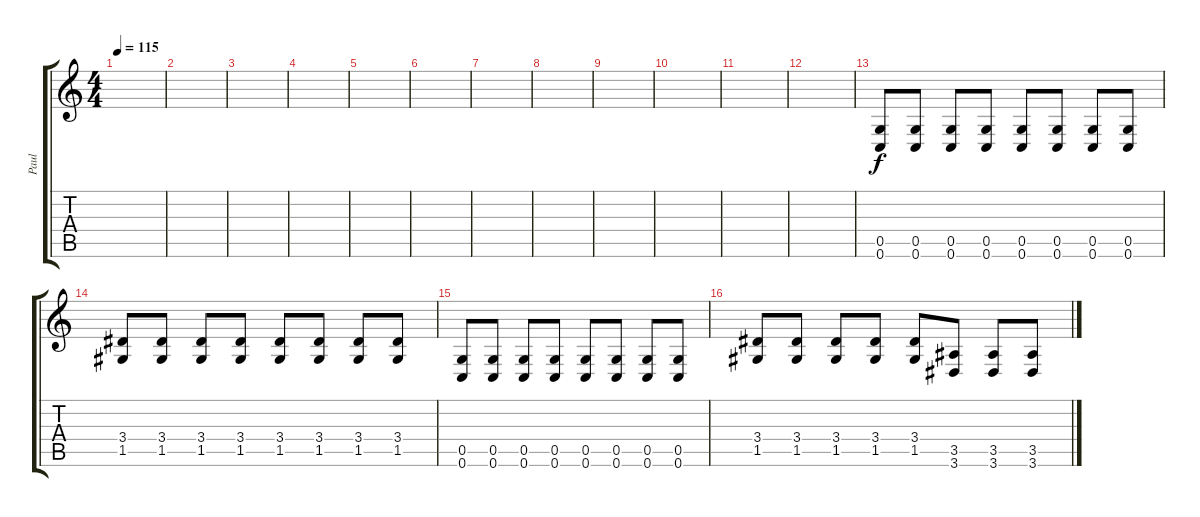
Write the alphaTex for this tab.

\track ("Paul" "Paul") {instrument distortionguitar}
\staff {score tabs}
\tuning (D4 A3 F3 C3 G2 C2) {hide}
\ts (4 4)
\tempo 115
\clef g2
\ks c
|
|
|
|
|
|
|
|
|
|
|
|
(0.5 0.6).8 (0.5 0.6).8 (0.5 0.6).8 (0.5 0.6).8 (0.5 0.6).8 (0.5 0.6).8 (0.5 0.6).8 (0.5 0.6).8 |
(3.4 1.5).8 (3.4 1.5).8 (3.4 1.5).8 (3.4 1.5).8 (3.4 1.5).8 (3.4 1.5).8 (3.4 1.5).8 (3.4 1.5).8 |
(0.5 0.6).8 (0.5 0.6).8 (0.5 0.6).8 (0.5 0.6).8 (0.5 0.6).8 (0.5 0.6).8 (0.5 0.6).8 (0.5 0.6).8 |
(3.4 1.5).8 (3.4 1.5).8 (3.4 1.5).8 (3.4 1.5).8 (3.4 1.5).8 (3.5 3.6).8 (3.5 3.6).8 (3.5 3.6).8
